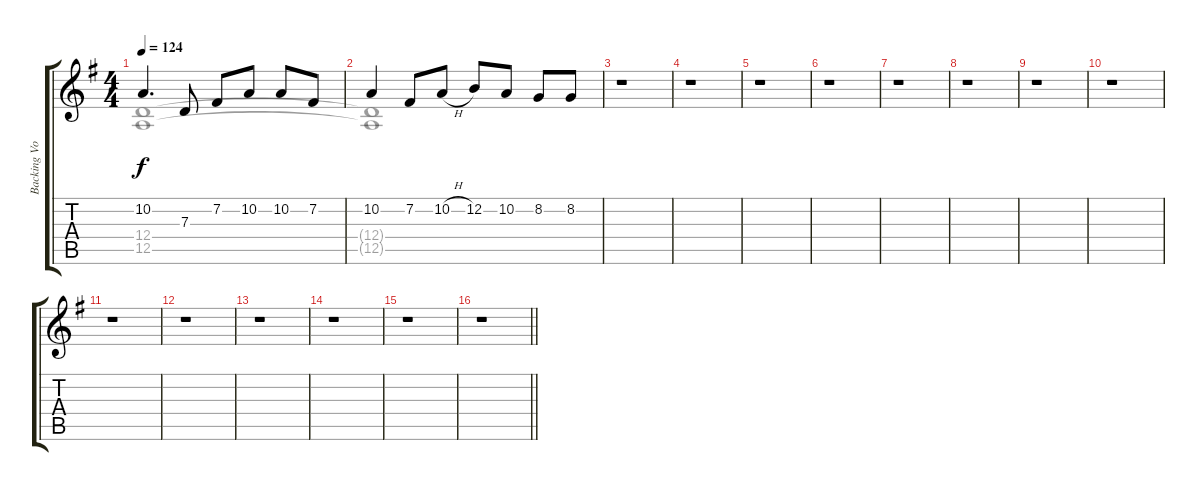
\track ("Backing Vocals " "Backing Vo") {instrument synthvoice}
\staff {score tabs}
\tuning (E4 B3 G3 D3 A2 E2) {hide}
\voice
\ts (4 4)
\tempo 124
\clef g2
\ks g
10.2.4{d dy f} 7.3.8 7.2.8 10.2.8 10.2.8 7.2.8 |
10.2.4 7.2.8 10.2{h}.8 12.2.8 10.2.8 8.2.8 8.2.8 |
r.1 |
r.1 |
r.1 |
r.1 |
r.1 |
r.1 |
r.1 |
r.1 |
r.1 |
r.1 |
r.1 |
r.1 |
r.1 |
\barLineRight lightlight
r.1
\voice
\clef g2
\ottava regular
\simile none
\ks g
(12.4 12.5).1{dy f} |
(12.4{t} 12.5{t}).1 |
|
|
|
|
|
|
|
|
|
|
|
|
|
\barLineRight lightlight
